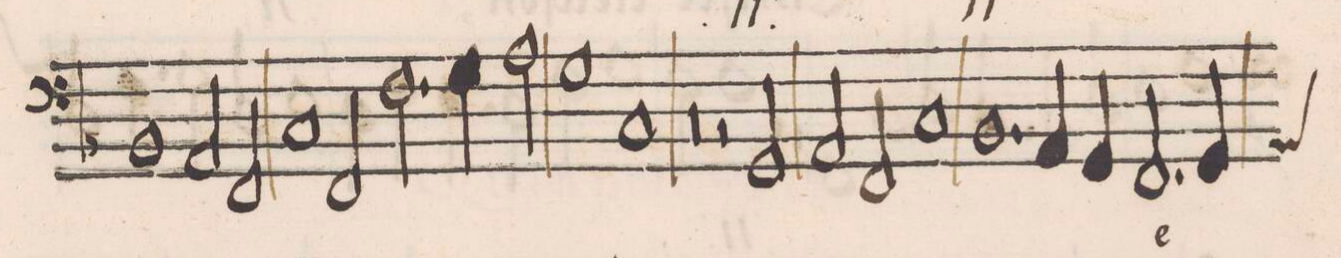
**kern	**text
*I"BASSVS	*
*clefF4	*
*k[b-]	*
*met(C|)	*
*M2/1	*
1BB-	.
2AA/	.
2FF/	.
=75-	=75-
1C	.
2FF/	-ri-
2.F\	-e
*	*Xij
=76-	=76-
4G\	.
2A\	.
1G	.
=77-	=77-
1C	.
0r	.
=78-	=78-
2r	.
2GG/	.
=79-	=79-
2AA/	.
2FF/	.
1C	.
=80-	=80-
1.BB-	.
4AA/	.
4GG/	.
=81-	=81-
2.FF/	e-
*custos:AA	*
4GG/	.
*-	*-
